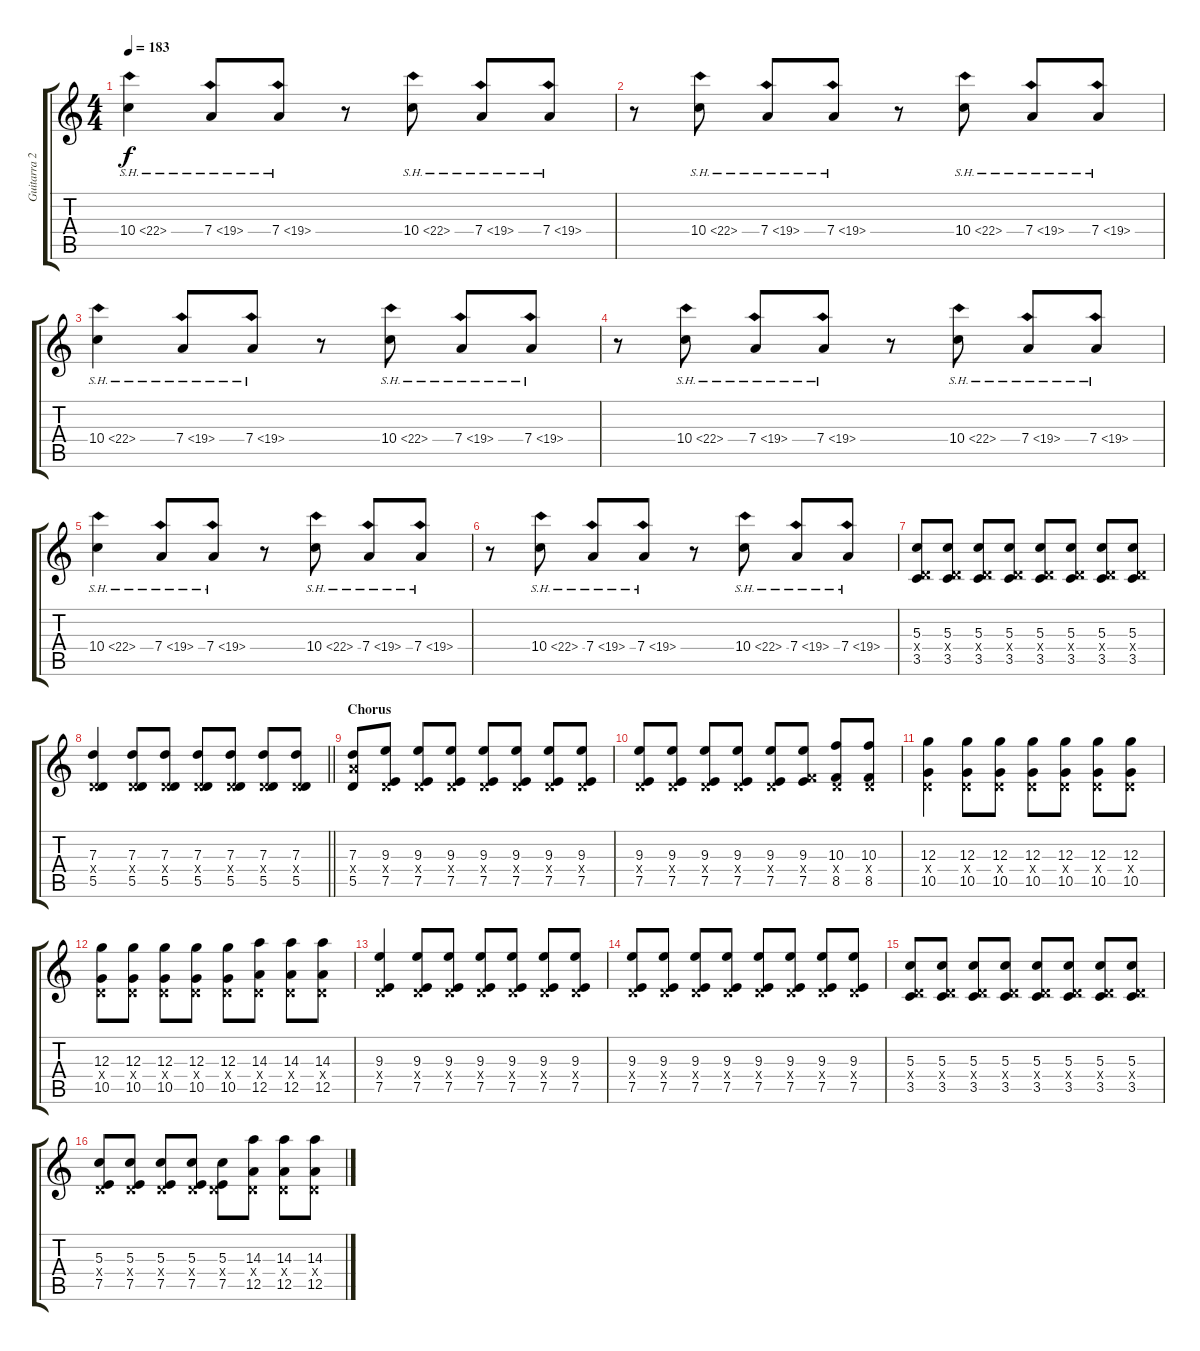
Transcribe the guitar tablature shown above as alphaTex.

\track ("Guitarra 2 - Erik" "Guitarra 2") {instrument overdrivenguitar}
\staff {score tabs}
\tuning (E4 B3 G3 D3 A2 E2) {hide}
\ts (4 4)
\tempo 183
\clef g2
\ks c
10.4{sh 12}.4{dy f} 7.4{sh 12}.8 7.4{sh 12}.8 r.8 10.4{sh 12}.8 7.4{sh 12}.8 7.4{sh 12}.8 |
r.8 10.4{sh 12}.8 7.4{sh 12}.8 7.4{sh 12}.8 r.8 10.4{sh 12}.8 7.4{sh 12}.8 7.4{sh 12}.8 |
10.4{sh 12}.4 7.4{sh 12}.8 7.4{sh 12}.8 r.8 10.4{sh 12}.8 7.4{sh 12}.8 7.4{sh 12}.8 |
r.8 10.4{sh 12}.8 7.4{sh 12}.8 7.4{sh 12}.8 r.8 10.4{sh 12}.8 7.4{sh 12}.8 7.4{sh 12}.8 |
10.4{sh 12}.4 7.4{sh 12}.8 7.4{sh 12}.8 r.8 10.4{sh 12}.8 7.4{sh 12}.8 7.4{sh 12}.8 |
r.8 10.4{sh 12}.8 7.4{sh 12}.8 7.4{sh 12}.8 r.8 10.4{sh 12}.8 7.4{sh 12}.8 7.4{sh 12}.8 |
(5.3 0.4{x} 3.5).8 (5.3 0.4{x} 3.5).8 (5.3 0.4{x} 3.5).8 (5.3 0.4{x} 3.5).8 (5.3 0.4{x} 3.5).8 (5.3 0.4{x} 3.5).8 (5.3 0.4{x} 3.5).8 (5.3 0.4{x} 3.5).8 |
\barLineRight lightlight
(7.3 0.4{x} 5.5).4 (7.3 0.4{x} 5.5).8 (7.3 0.4{x} 5.5).8 (7.3 0.4{x} 5.5).8 (7.3 0.4{x} 5.5).8 (7.3 0.4{x} 5.5).8 (7.3 0.4{x} 5.5).8 |
\section ("" "Chorus")
(7.3 7.4{x} 5.5).8 (9.3 0.4{x} 7.5).8 (9.3 0.4{x} 7.5).8 (9.3 0.4{x} 7.5).8 (9.3 0.4{x} 7.5).8 (9.3 0.4{x} 7.5).8 (9.3 0.4{x} 7.5).8 (9.3 0.4{x} 7.5).8 |
(9.3 0.4{x} 7.5).8 (9.3 0.4{x} 7.5).8 (9.3 0.4{x} 7.5).8 (9.3 0.4{x} 7.5).8 (9.3 0.4{x} 7.5).8 (9.3 3.4{x} 7.5).8 (10.3 0.4{x} 8.5).8 (10.3 0.4{x} 8.5).8 |
(12.3 0.4{x} 10.5).4 (12.3 0.4{x} 10.5).8 (12.3 0.4{x} 10.5).8 (12.3 0.4{x} 10.5).8 (12.3 0.4{x} 10.5).8 (12.3 0.4{x} 10.5).8 (12.3 0.4{x} 10.5).8 |
(12.3 0.4{x} 10.5).8 (12.3 0.4{x} 10.5).8 (12.3 0.4{x} 10.5).8 (12.3 0.4{x} 10.5).8 (12.3 0.4{x} 10.5).8 (14.3 0.4{x} 12.5).8 (14.3 0.4{x} 12.5).8 (14.3 0.4{x} 12.5).8 |
(9.3 0.4{x} 7.5).4 (9.3 0.4{x} 7.5).8 (9.3 0.4{x} 7.5).8 (9.3 0.4{x} 7.5).8 (9.3 0.4{x} 7.5).8 (9.3 0.4{x} 7.5).8 (9.3 0.4{x} 7.5).8 |
(9.3 0.4{x} 7.5).8 (9.3 0.4{x} 7.5).8 (9.3 0.4{x} 7.5).8 (9.3 0.4{x} 7.5).8 (9.3 0.4{x} 7.5).8 (9.3 0.4{x} 7.5).8 (9.3 0.4{x} 7.5).8 (9.3 0.4{x} 7.5).8 |
(5.3 0.4{x} 3.5).8 (5.3 0.4{x} 3.5).8 (5.3 0.4{x} 3.5).8 (5.3 0.4{x} 3.5).8 (5.3 0.4{x} 3.5).8 (5.3 0.4{x} 3.5).8 (5.3 0.4{x} 3.5).8 (5.3 0.4{x} 3.5).8 |
(5.3 0.4{x} 7.5).8 (5.3 0.4{x} 7.5).8 (5.3 0.4{x} 7.5).8 (5.3 0.4{x} 7.5).8 (5.3 0.4{x} 7.5).8 (14.3 0.4{x} 12.5).8 (14.3 0.4{x} 12.5).8 (14.3 0.4{x} 12.5).8
